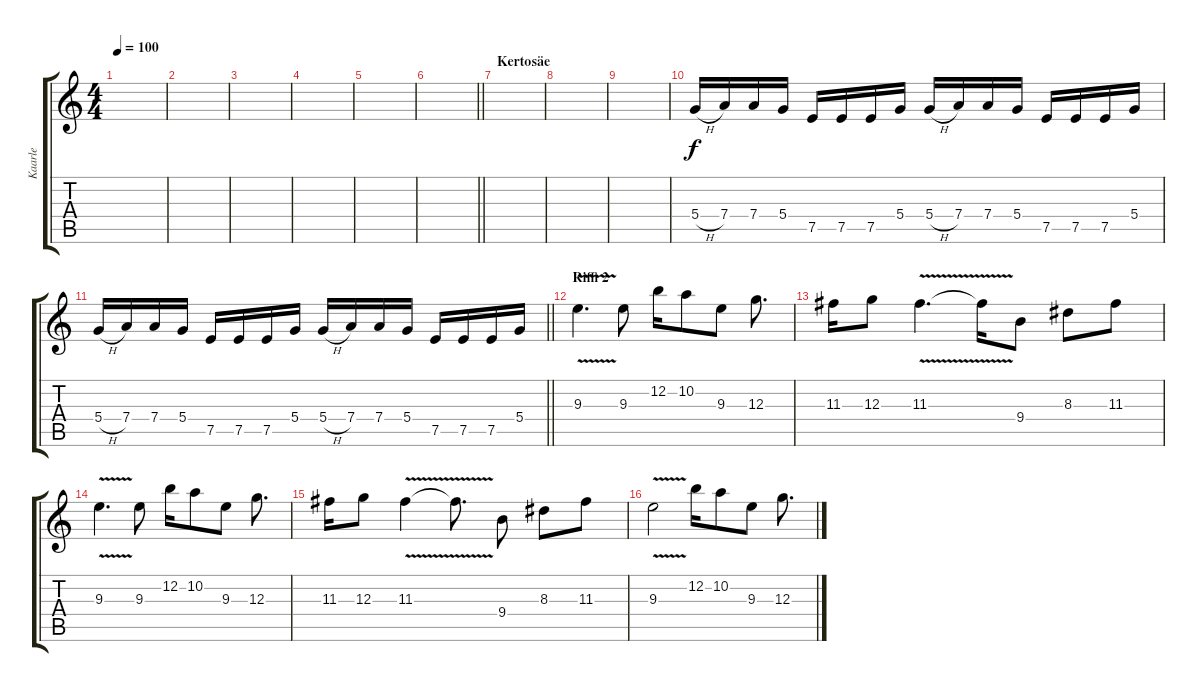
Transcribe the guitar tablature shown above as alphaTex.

\track ("Kaarle" "Kaarle") {instrument overdrivenguitar}
\staff {score tabs}
\tuning (E4 B3 G3 D3 A2 E2) {hide}
\ts (4 4)
\tempo 100
\clef g2
\ks c
|
|
|
|
|
\barLineRight lightlight
|
\section ("" "Kertosäe")
|
|
|
5.4{h}.16{instrument overdrivenguitar} 7.4.16 7.4.16 5.4.16 7.5.16 7.5.16 7.5.16 5.4.16 5.4{h}.16 7.4.16 7.4.16 5.4.16 7.5.16 7.5.16 7.5.16 5.4.16 |
\barLineRight lightlight
5.4{h}.16 7.4.16 7.4.16 5.4.16 7.5.16 7.5.16 7.5.16 5.4.16 5.4{h}.16 7.4.16 7.4.16 5.4.16 7.5.16 7.5.16 7.5.16 5.4.16 |
\section ("" "Riffi 2")
9.3{v}.4{d} 9.3.8 12.2.16 10.2.8 9.3.8 12.3.8{d} |
11.3.16 12.3.8 11.3{v}.4{d} 11.3{t}.16 9.4.8 8.3.8 11.3.8 |
9.3{v}.4{d} 9.3.8 12.2.16 10.2.8 9.3.8 12.3.8{d} |
11.3.16 12.3.8 11.3{v}.4 11.3{t}.8{d} 9.4.8 8.3.8 11.3.8 |
9.3{v}.2 12.2.16 10.2.8 9.3.8 12.3.8{d}
